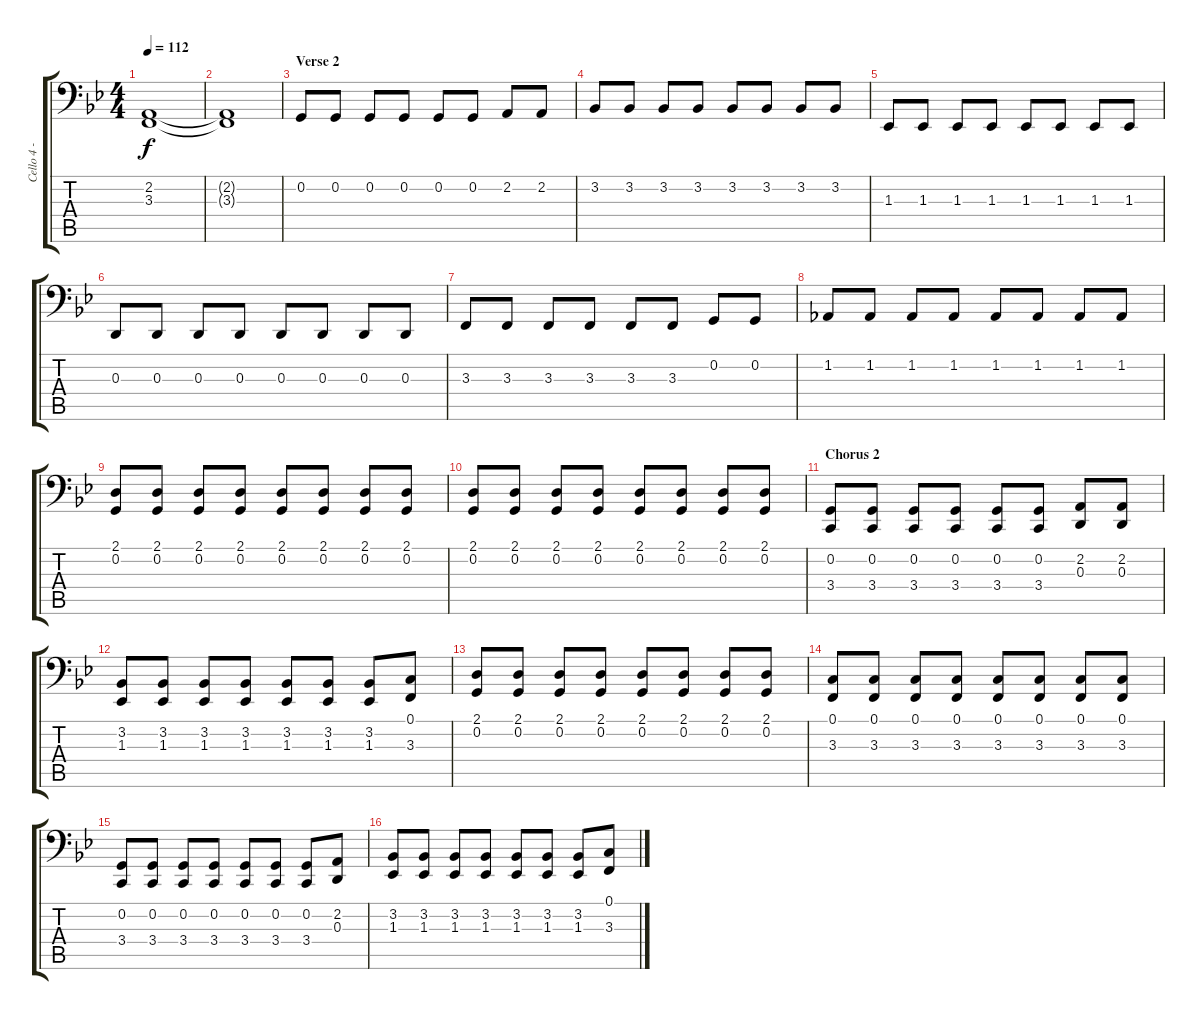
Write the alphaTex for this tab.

\track ("Cello 4 - Antero" "Cello 4 - ") {instrument cello}
\staff {score tabs}
\tuning (C3 G2 D2 A1 E1 B0) {hide}
\ts (4 4)
\tempo 112
\clef f4
\ks bb
(2.2 3.3).1{dy f} |
(2.2{t} 3.3{t}).1 |
\section ("" "Verse 2")
0.2.8 0.2.8 0.2.8 0.2.8 0.2.8 0.2.8 2.2.8 2.2.8 |
3.2.8 3.2.8 3.2.8 3.2.8 3.2.8 3.2.8 3.2.8 3.2.8 |
1.3.8 1.3.8 1.3.8 1.3.8 1.3.8 1.3.8 1.3.8 1.3.8 |
0.3.8 0.3.8 0.3.8 0.3.8 0.3.8 0.3.8 0.3.8 0.3.8 |
3.3.8 3.3.8 3.3.8 3.3.8 3.3.8 3.3.8 0.2.8 0.2.8 |
1.2.8 1.2.8 1.2.8 1.2.8 1.2.8 1.2.8 1.2.8 1.2.8 |
(2.1 0.2).8 (2.1 0.2).8 (2.1 0.2).8 (2.1 0.2).8 (2.1 0.2).8 (2.1 0.2).8 (2.1 0.2).8 (2.1 0.2).8 |
(2.1 0.2).8 (2.1 0.2).8 (2.1 0.2).8 (2.1 0.2).8 (2.1 0.2).8 (2.1 0.2).8 (2.1 0.2).8 (2.1 0.2).8 |
\section ("" "Chorus 2")
(0.2 3.4).8 (0.2 3.4).8 (0.2 3.4).8 (0.2 3.4).8 (0.2 3.4).8 (0.2 3.4).8 (2.2 0.3).8 (2.2 0.3).8 |
(3.2 1.3).8 (3.2 1.3).8 (3.2 1.3).8 (3.2 1.3).8 (3.2 1.3).8 (3.2 1.3).8 (3.2 1.3).8 (0.1 3.3).8 |
(2.1 0.2).8 (2.1 0.2).8 (2.1 0.2).8 (2.1 0.2).8 (2.1 0.2).8 (2.1 0.2).8 (2.1 0.2).8 (2.1 0.2).8 |
(0.1 3.3).8 (0.1 3.3).8 (0.1 3.3).8 (0.1 3.3).8 (0.1 3.3).8 (0.1 3.3).8 (0.1 3.3).8 (0.1 3.3).8 |
(0.2 3.4).8 (0.2 3.4).8 (0.2 3.4).8 (0.2 3.4).8 (0.2 3.4).8 (0.2 3.4).8 (0.2 3.4).8 (2.2 0.3).8 |
(3.2 1.3).8 (3.2 1.3).8 (3.2 1.3).8 (3.2 1.3).8 (3.2 1.3).8 (3.2 1.3).8 (3.2 1.3).8 (0.1 3.3).8
